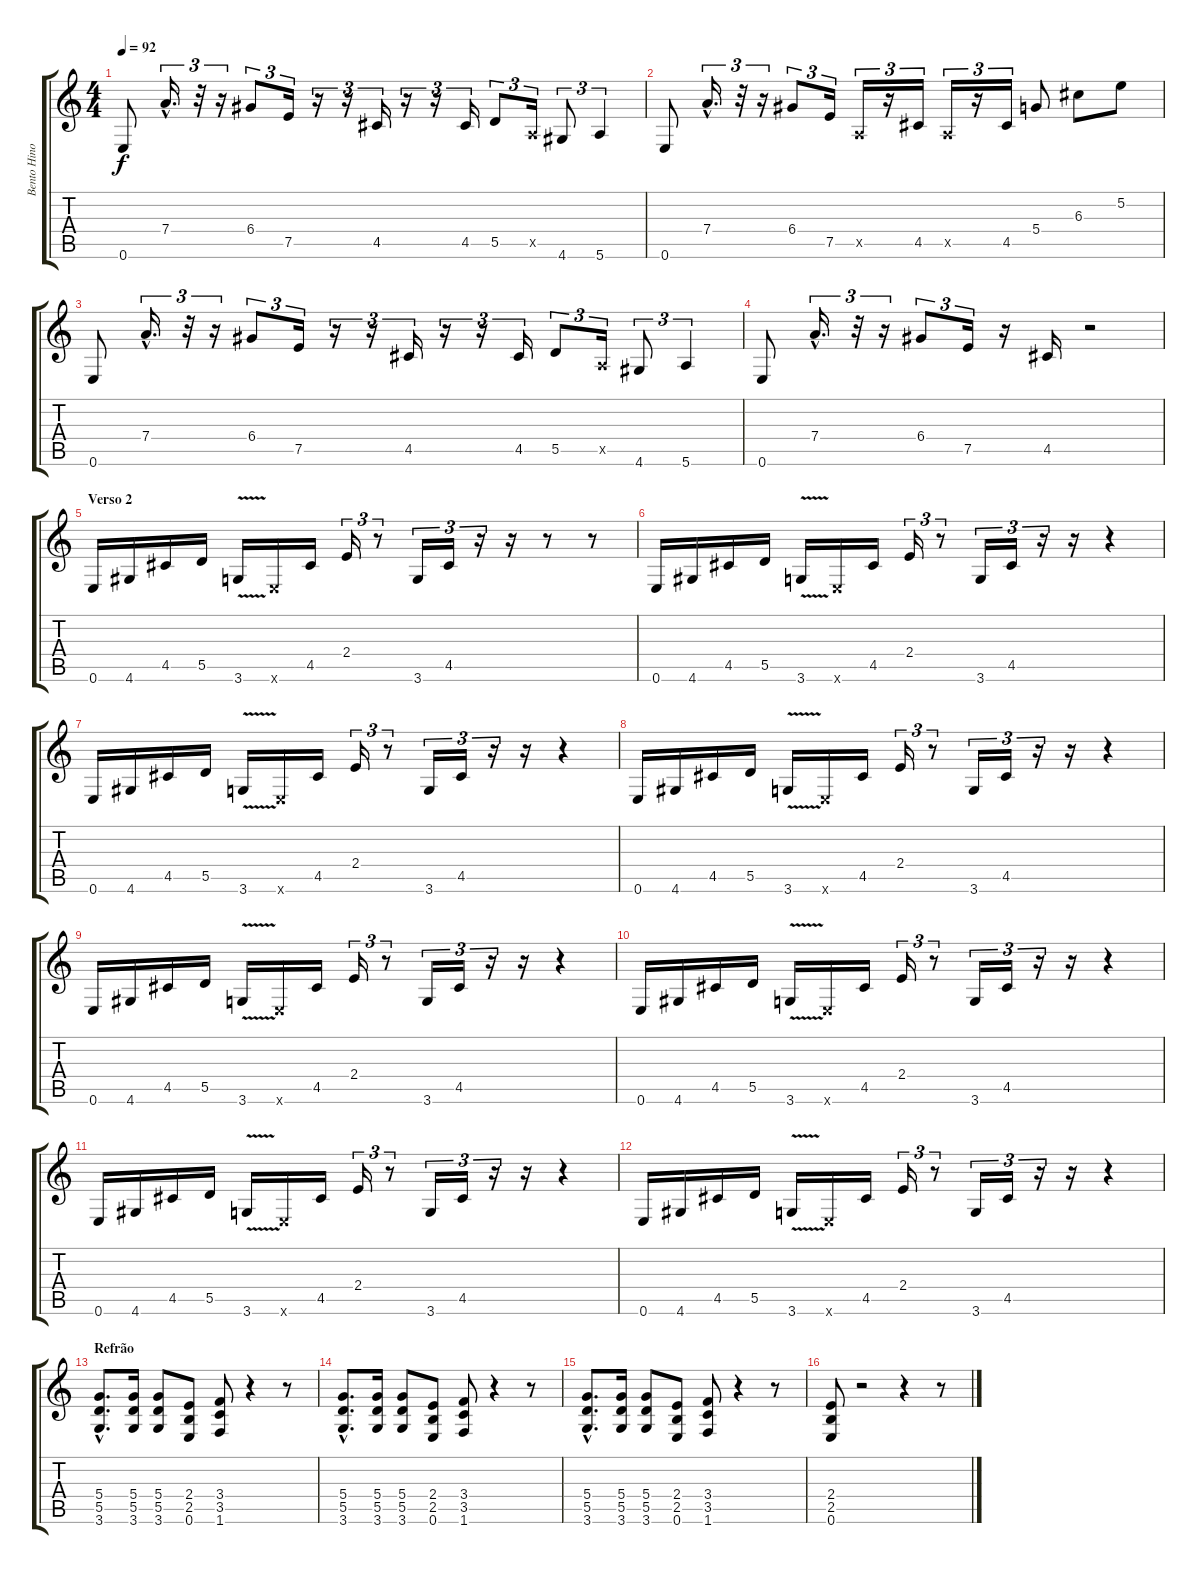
\track ("Bento Hinoto" "Bento Hino") {instrument distortionguitar}
\staff {score tabs}
\tuning (E4 B3 G3 D3 A2 E2) {hide}
\ts (4 4)
\tempo 92
\clef g2
\ks c
0.6.8{dy f} 7.4{hac}.16{d tu (3 2)} r.32{tu (3 2)} r.16{tu (3 2)} 6.4.8{tu (3 2)} 7.5.16{tu (3 2)} r.16{tu (3 2)} r.16{tu (3 2)} 4.5.16{tu (3 2)} r.16{tu (3 2)} r.16{tu (3 2)} 4.5.16{tu (3 2)} 5.5.8{tu (3 2)} 0.5{x}.16{tu (3 2)} 4.6.8{tu (3 2)} 5.6.4{tu (3 2)} |
0.6.8 7.4{hac}.16{d tu (3 2)} r.32{tu (3 2)} r.16{tu (3 2)} 6.4.8{tu (3 2)} 7.5.16{tu (3 2)} 0.5{x}.16{tu (3 2)} r.16{tu (3 2)} 4.5.16{tu (3 2)} 0.5{x}.16{tu (3 2)} r.16{tu (3 2)} 4.5.16{tu (3 2)} 5.4.8 6.3.8 5.2.8 |
0.6.8 7.4{hac}.16{d tu (3 2)} r.32{tu (3 2)} r.16{tu (3 2)} 6.4.8{tu (3 2)} 7.5.16{tu (3 2)} r.16{tu (3 2)} r.16{tu (3 2)} 4.5.16{tu (3 2)} r.16{tu (3 2)} r.16{tu (3 2)} 4.5.16{tu (3 2)} 5.5.8{tu (3 2)} 0.5{x}.16{tu (3 2)} 4.6.8{tu (3 2)} 5.6.4{tu (3 2)} |
0.6.8 7.4{hac}.16{d tu (3 2)} r.32{tu (3 2)} r.16{tu (3 2)} 6.4.8{tu (3 2)} 7.5.16{tu (3 2)} r.16 4.5.16 r.2 |
\section ("" "Verso 2")
0.6.16 4.6.16 4.5.16 5.5.16 3.6{v}.16 0.6{x}.16 4.5.16 2.4.16{tu (3 2)} r.8{tu (3 2)} 3.6.16{tu (3 2)} 4.5.16{tu (3 2)} r.16{tu (3 2)} r.16 r.8 r.8 |
0.6.16 4.6.16 4.5.16 5.5.16 3.6{v}.16 0.6{x}.16 4.5.16 2.4.16{tu (3 2)} r.8{tu (3 2)} 3.6.16{tu (3 2)} 4.5.16{tu (3 2)} r.16{tu (3 2)} r.16 r.4 |
0.6.16 4.6.16 4.5.16 5.5.16 3.6{v}.16 0.6{x}.16 4.5.16 2.4.16{tu (3 2)} r.8{tu (3 2)} 3.6.16{tu (3 2)} 4.5.16{tu (3 2)} r.16{tu (3 2)} r.16 r.4 |
0.6.16 4.6.16 4.5.16 5.5.16 3.6{v}.16 0.6{x}.16 4.5.16 2.4.16{tu (3 2)} r.8{tu (3 2)} 3.6.16{tu (3 2)} 4.5.16{tu (3 2)} r.16{tu (3 2)} r.16 r.4 |
0.6.16 4.6.16 4.5.16 5.5.16 3.6{v}.16 0.6{x}.16 4.5.16 2.4.16{tu (3 2)} r.8{tu (3 2)} 3.6.16{tu (3 2)} 4.5.16{tu (3 2)} r.16{tu (3 2)} r.16 r.4 |
0.6.16 4.6.16 4.5.16 5.5.16 3.6{v}.16 0.6{x}.16 4.5.16 2.4.16{tu (3 2)} r.8{tu (3 2)} 3.6.16{tu (3 2)} 4.5.16{tu (3 2)} r.16{tu (3 2)} r.16 r.4 |
0.6.16 4.6.16 4.5.16 5.5.16 3.6{v}.16 0.6{x}.16 4.5.16 2.4.16{tu (3 2)} r.8{tu (3 2)} 3.6.16{tu (3 2)} 4.5.16{tu (3 2)} r.16{tu (3 2)} r.16 r.4 |
0.6.16 4.6.16 4.5.16 5.5.16 3.6{v}.16 0.6{x}.16 4.5.16 2.4.16{tu (3 2)} r.8{tu (3 2)} 3.6.16{tu (3 2)} 4.5.16{tu (3 2)} r.16{tu (3 2)} r.16 r.4 |
\section ("" "Refrão")
(5.4{hac} 5.5{hac} 3.6{hac}).8{d} (5.4 5.5 3.6).16 (5.4 5.5 3.6).8 (2.4 2.5 0.6).8 (3.4 3.5 1.6).8 r.4 r.8 |
(5.4{hac} 5.5{hac} 3.6{hac}).8{d} (5.4 5.5 3.6).16 (5.4 5.5 3.6).8 (2.4 2.5 0.6).8 (3.4 3.5 1.6).8 r.4 r.8 |
(5.4{hac} 5.5{hac} 3.6{hac}).8{d} (5.4 5.5 3.6).16 (5.4 5.5 3.6).8 (2.4 2.5 0.6).8 (3.4 3.5 1.6).8 r.4 r.8 |
(2.4 2.5 0.6).8 r.2 r.4 r.8
